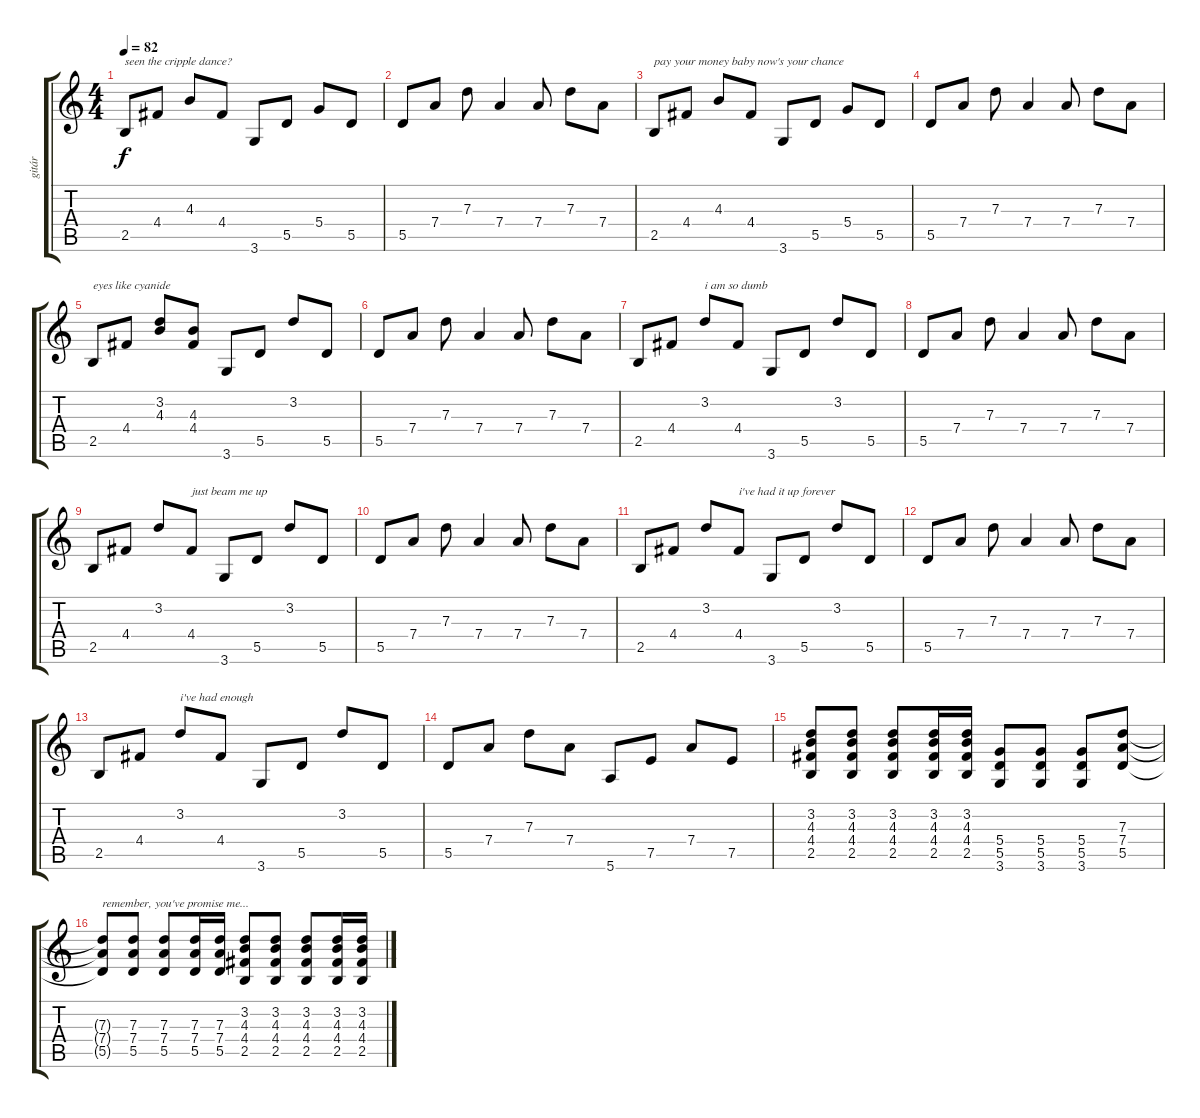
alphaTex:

\track ("gitár" "gitár") {instrument electricguitarclean}
\staff {score tabs}
\tuning (E4 B3 G3 D3 A2 E2) {hide}
\ts (4 4)
\tempo 82
\clef g2
\ks c
2.5.8{txt "seen the cripple dance?" dy f volume 8 instrument electricguitarclean} 4.4.8 4.3.8 4.4.8 3.6.8 5.5.8 5.4.8 5.5.8 |
5.5.8 7.4.8 7.3.8 7.4.4 7.4.8 7.3.8 7.4.8 |
2.5.8{txt "pay your money baby now's your chance" volume 8} 4.4.8 4.3.8 4.4.8 3.6.8 5.5.8 5.4.8 5.5.8 |
5.5.8 7.4.8 7.3.8 7.4.4 7.4.8 7.3.8 7.4.8 |
2.5.8{txt "eyes like cyanide" volume 8} 4.4.8 (3.2 4.3).8 (4.3 4.4).8 3.6.8 5.5.8 3.2.8 5.5.8 |
5.5.8 7.4.8 7.3.8 7.4.4 7.4.8 7.3.8 7.4.8 |
2.5.8{volume 8} 4.4.8 3.2.8{txt "i am so dumb"} 4.4.8 3.6.8 5.5.8 3.2.8 5.5.8 |
5.5.8 7.4.8 7.3.8 7.4.4 7.4.8 7.3.8 7.4.8 |
2.5.8{volume 8} 4.4.8 3.2.8 4.4.8{txt "just beam me up"} 3.6.8 5.5.8 3.2.8 5.5.8 |
5.5.8 7.4.8 7.3.8 7.4.4 7.4.8 7.3.8 7.4.8 |
2.5.8{volume 8} 4.4.8 3.2.8 4.4.8{txt "i've had it up forever"} 3.6.8 5.5.8 3.2.8 5.5.8 |
5.5.8 7.4.8 7.3.8 7.4.4 7.4.8 7.3.8 7.4.8 |
2.5.8{volume 8} 4.4.8 3.2.8{txt "i've had enough"} 4.4.8 3.6.8 5.5.8 3.2.8 5.5.8 |
5.5.8 7.4.8 7.3.8 7.4.8 5.6.8 7.5.8 7.4.8 7.5.8 |
(3.2 4.3 4.4 2.5).8 (3.2 4.3 4.4 2.5).8 (3.2 4.3 4.4 2.5).8 (3.2 4.3 4.4 2.5).16 (3.2 4.3 4.4 2.5).16 (5.4 5.5 3.6).8 (5.4 5.5 3.6).8 (5.4 5.5 3.6).8 (7.3 7.4 5.5).8 |
(7.3{t} 7.4{t} 5.5{t}).8{txt "remember, you've promise me..."} (7.3 7.4 5.5).8 (7.3 7.4 5.5).8 (7.3 7.4 5.5).16 (7.3 7.4 5.5).16 (3.2 4.3 4.4 2.5).8 (3.2 4.3 4.4 2.5).8 (3.2 4.3 4.4 2.5).8 (3.2 4.3 4.4 2.5).16 (3.2 4.3 4.4 2.5).16
